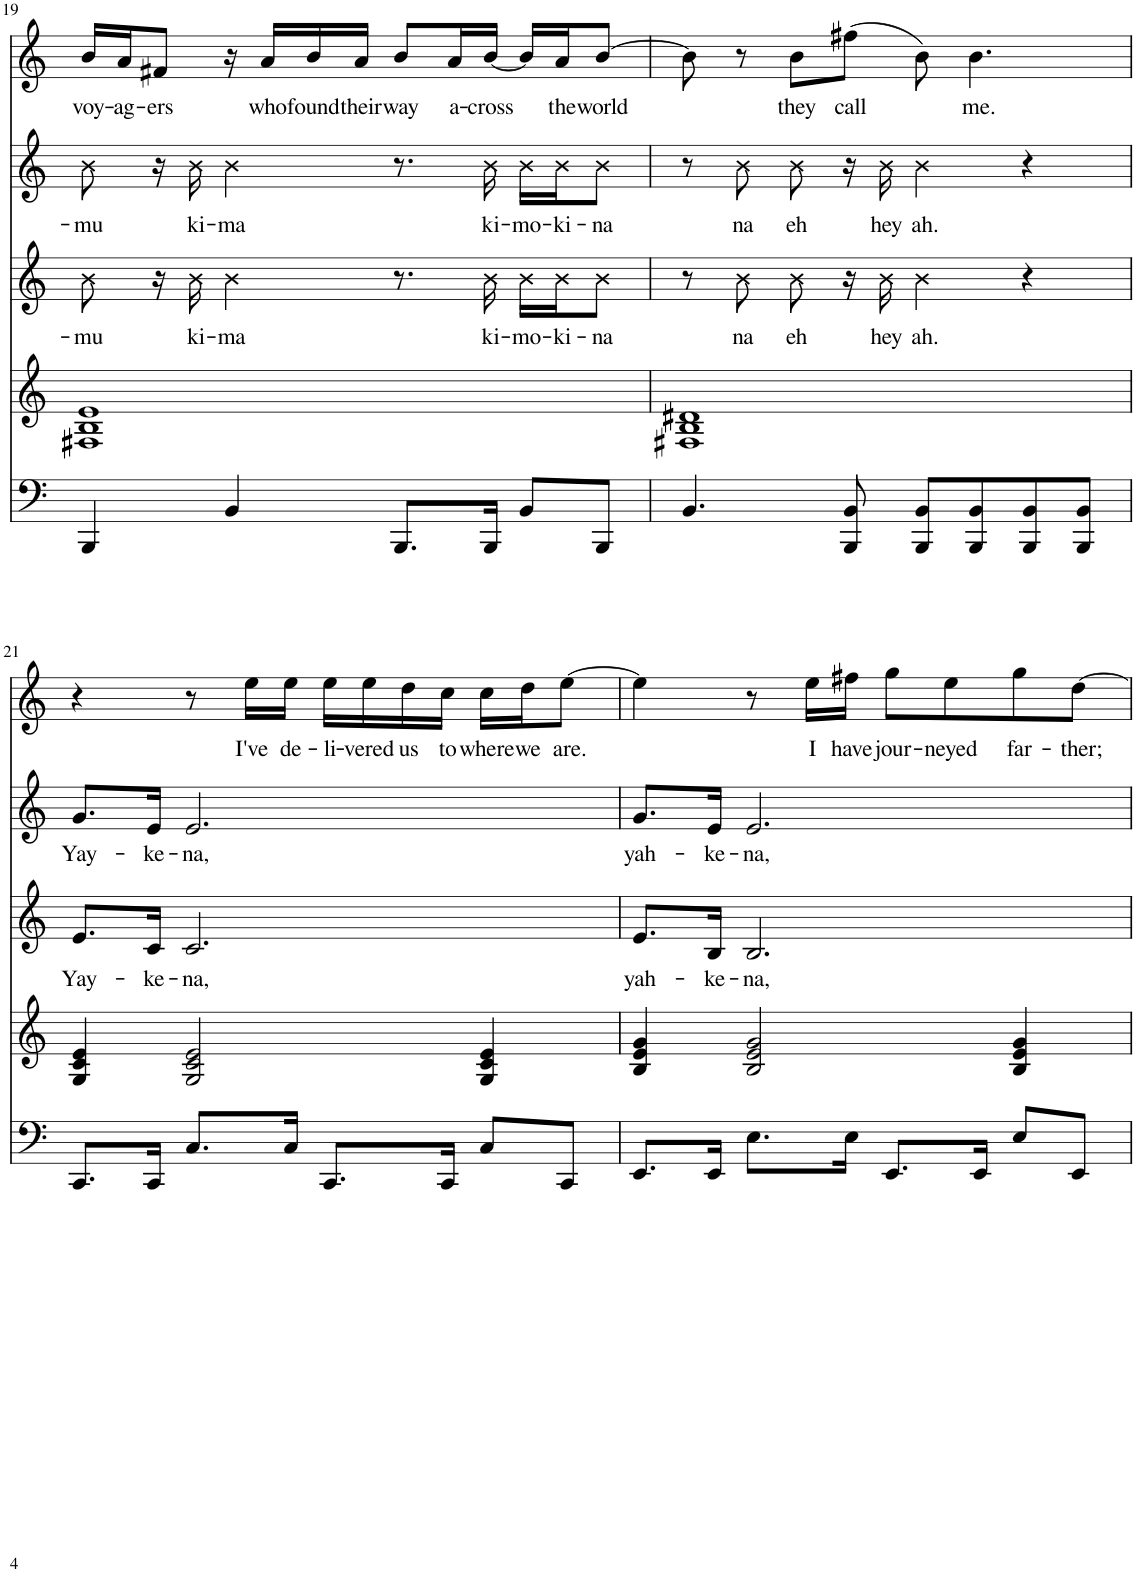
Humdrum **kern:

**kern	**kern	**kern	**text	**kern	**text	**kern	**text
*part5	*part4	*part3	*part3	*part2	*part2	*part1	*part1
*staff5	*staff4	*staff3	*staff3	*staff2	*staff2	*staff1	*staff1
*I"Piano	*I"Piano	*I"Part II	*	*I"Part I	*	*I"Solo	*
*I'Pno	*I'Pno	*	*	*	*	*	*
!!LO:PB:g=z
*clefF4	*clefG2	*clefG2	*	*clefG2	*	*clefG2	*
*k[]	*k[]	*k[]	*	*k[]	*	*k[]	*
*M4/4	*M4/4	*M4/4	*	*M4/4	*	*M4/4	*
=19	=19	=19	=19	=19	=19	=19	=19
!	!	!	!LO:LY:b	!	!LO:LY:b	!	!LO:LY:b
4BBB/	1F#X 1B 1e	8b\	-mu	8b\	-mu	16b/LL	voy-
!	!	!	!	!	!	!	!LO:LY:b
.	.	.	.	.	.	16a/J	-ag-
!	!	!	!	!	!	!	!LO:LY:b
.	.	16r	.	16r	.	8f#X/J	-ers
!	!	!	!LO:LY:b	!	!LO:LY:b	!	!
.	.	16b\	ki-	16b\	ki-	.	.
!	!	!	!LO:LY:b	!	!LO:LY:b	!	!
4BB/	.	4b\	-ma	4b\	-ma	16r	.
!	!	!	!	!	!	!	!LO:LY:b
.	.	.	.	.	.	16a/LL	who
!	!	!	!	!	!	!	!LO:LY:b
.	.	.	.	.	.	16b/	found
!	!	!	!	!	!	!	!LO:LY:b
.	.	.	.	.	.	16a/JJ	their
!	!	!	!	!	!	!	!LO:LY:b
8.BBB/L	.	8.r	.	8.r	.	8b/L	way
!	!	!	!	!	!	!	!LO:LY:b
.	.	.	.	.	.	16a/L	a-
!	!	!	!LO:LY:b	!	!LO:LY:b	!	!LO:LY:b
16BBB/Jk	.	16b\	ki-	16b\	ki-	[16b/JJ	-cross
!	!	!	!LO:LY:b	!	!LO:LY:b	!	!
8BB/L	.	16b\LL	-mo-	16b\LL	-mo-	16b/LL]	.
!	!	!	!LO:LY:b	!	!LO:LY:b	!	!LO:LY:b
.	.	16b\J	-ki-	16b\J	-ki-	16a/J	the
!	!	!	!LO:LY:b	!	!LO:LY:b	!	!LO:LY:b
8BBB/J	.	8b\J	-na	8b\J	-na	[8b/J	world
=20	=20	=20	=20	=20	=20	=20	=20
4.BB/	1F#X 1B 1d#X	8r	.	8r	.	8b\]	.
!	!	!	!LO:LY:b	!	!LO:LY:b	!	!
.	.	8b\	na	8b\	na	8r	.
!	!	!	!LO:LY:b	!	!LO:LY:b	!	!LO:LY:b
.	.	8b\	eh	8b\	eh	8b\L	they
!	!	!	!	!	!	!	!LO:LY:b
8BBB/ 8BB/	.	16r	.	16r	.	(8ff#X\J	call
!	!	!	!LO:LY:b	!	!LO:LY:b	!	!
.	.	16b\	hey	16b\	hey	.	.
!	!	!	!LO:LY:b	!	!LO:LY:b	!	!
8BBB/ 8BB/L	.	4b\	ah.	4b\	ah.	8b\)	.
!	!	!	!	!	!	!	!LO:LY:b
8BBB/ 8BB/	.	.	.	.	.	4.b\	me.
8BBB/ 8BB/	.	4r	.	4r	.	.	.
8BBB/ 8BB/J	.	.	.	.	.	.	.
!!LO:LB:g=z
=21	=21	=21	=21	=21	=21	=21	=21
!	!	!	!LO:LY:b	!	!LO:LY:b	!	!
8.CC/L	4G/ 4c/ 4e/	8.e/L	Yay-	8.g/L	Yay-	4r	.
!	!	!	!LO:LY:b	!	!LO:LY:b	!	!
16CC/Jk	.	16c/Jk	-ke-	16e/Jk	-ke-	.	.
!	!	!	!LO:LY:b	!	!LO:LY:b	!	!
8.C/L	2G/ 2c/ 2e/	2.c/	-na,	2.e/	-na,	8r	.
!	!	!	!	!	!	!	!LO:LY:b
.	.	.	.	.	.	16ee\LL	I've
!	!	!	!	!	!	!	!LO:LY:b
16C/Jk	.	.	.	.	.	16ee\JJ	de-
!	!	!	!	!	!	!	!LO:LY:b
8.CC/L	.	.	.	.	.	16ee\LL	-li-
!	!	!	!	!	!	!	!LO:LY:b
.	.	.	.	.	.	16ee\	-vered
!	!	!	!	!	!	!	!LO:LY:b
.	.	.	.	.	.	16dd\	us
!	!	!	!	!	!	!	!LO:LY:b
16CC/Jk	.	.	.	.	.	16cc\JJ	to
!	!	!	!	!	!	!	!LO:LY:b
8C/L	4G/ 4c/ 4e/	.	.	.	.	16cc\LL	where
!	!	!	!	!	!	!	!LO:LY:b
.	.	.	.	.	.	16dd\J	we
!	!	!	!	!	!	!	!LO:LY:b
8CC/J	.	.	.	.	.	[8ee\J	are.
=22	=22	=22	=22	=22	=22	=22	=22
!	!	!	!LO:LY:b	!	!LO:LY:b	!	!
8.EE/L	4B/ 4e/ 4g/	8.e/L	yah-	8.g/L	yah-	4ee\]	.
!	!	!	!LO:LY:b	!	!LO:LY:b	!	!
16EE/Jk	.	16B/Jk	-ke-	16e/Jk	-ke-	.	.
!	!	!	!LO:LY:b	!	!LO:LY:b	!	!
8.E\L	2B/ 2e/ 2g/	2.B/	-na,	2.e/	-na,	8r	.
!	!	!	!	!	!	!	!LO:LY:b
.	.	.	.	.	.	16ee\LL	I
!	!	!	!	!	!	!	!LO:LY:b
16E\Jk	.	.	.	.	.	16ff#X\JJ	have
!	!	!	!	!	!	!	!LO:LY:b
8.EE/L	.	.	.	.	.	8gg\L	jour-
!	!	!	!	!	!	!	!LO:LY:b
.	.	.	.	.	.	8ee\	-neyed
16EE/Jk	.	.	.	.	.	.	.
!	!	!	!	!	!	!	!LO:LY:b
8E/L	4B/ 4e/ 4g/	.	.	.	.	8gg\	far-
!	!	!	!	!	!	!	!LO:LY:b
8EE/J	.	.	.	.	.	[8dd\J	-ther;
=	=	=	=	=	=	=	=
*-	*-	*-	*-	*-	*-	*-	*-
